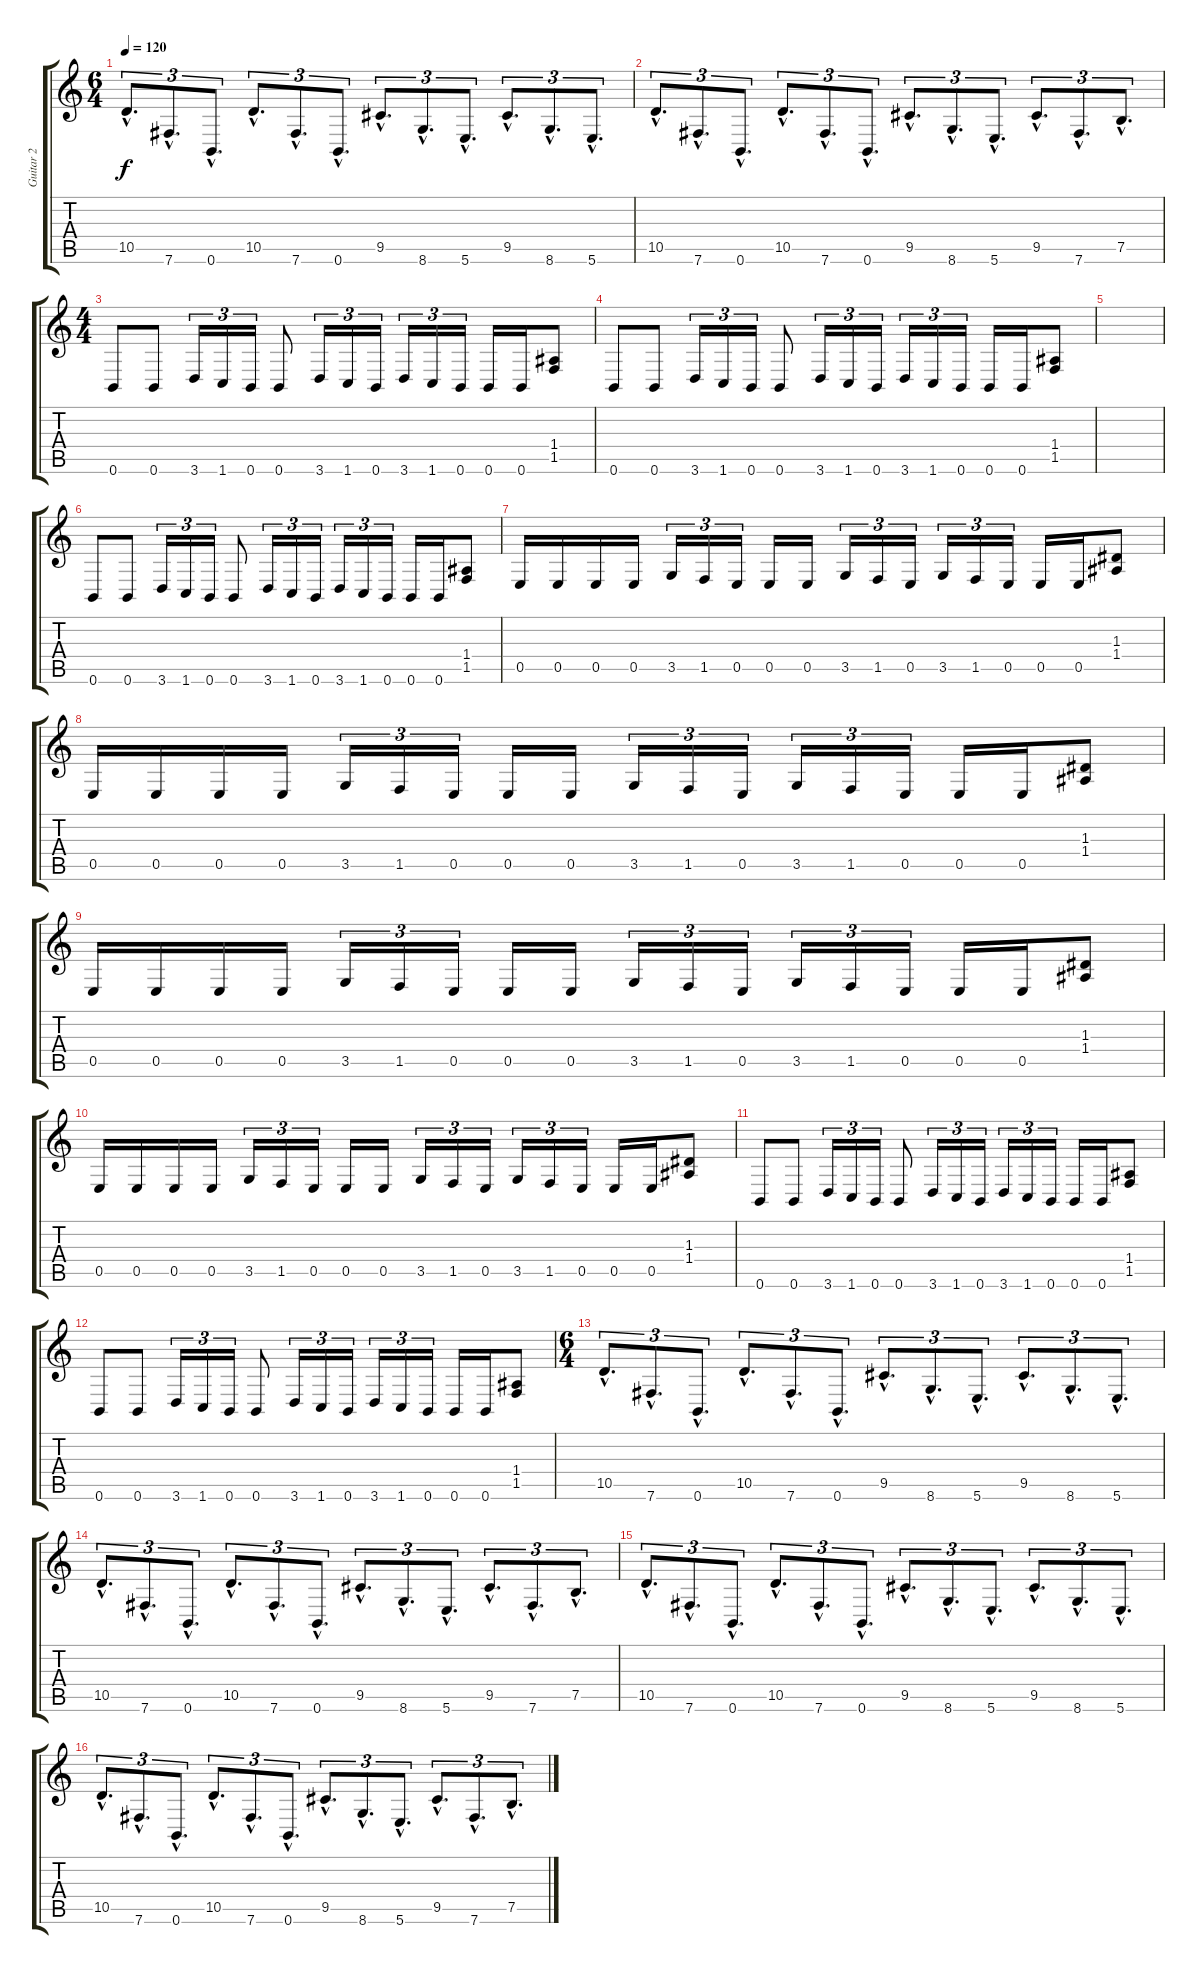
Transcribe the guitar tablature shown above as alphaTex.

\track ("Guitar 2" "Guitar 2") {instrument distortionguitar}
\staff {score tabs}
\tuning (B3 Gb3 D3 A2 E2 B1) {hide}
\ts (6 4)
\tempo 120
\clef g2
\ks c
10.5{hac}.8{d tu (3 2) dy f} 7.6{hac}.8{d tu (3 2)} 0.6{hac}.8{d tu (3 2)} 10.5{hac}.8{d tu (3 2)} 7.6{hac}.8{d tu (3 2)} 0.6{hac}.8{d tu (3 2)} 9.5{hac}.8{d tu (3 2)} 8.6{hac}.8{d tu (3 2)} 5.6{hac}.8{d tu (3 2)} 9.5{hac}.8{d tu (3 2)} 8.6{hac}.8{d tu (3 2)} 5.6{hac}.8{d tu (3 2)} |
10.5{hac}.8{d tu (3 2)} 7.6{hac}.8{d tu (3 2)} 0.6{hac}.8{d tu (3 2)} 10.5{hac}.8{d tu (3 2)} 7.6{hac}.8{d tu (3 2)} 0.6{hac}.8{d tu (3 2)} 9.5{hac}.8{d tu (3 2)} 8.6{hac}.8{d tu (3 2)} 5.6{hac}.8{d tu (3 2)} 9.5{hac}.8{d tu (3 2)} 7.6{hac}.8{d tu (3 2)} 7.5{hac}.8{d tu (3 2)} |
\ts (4 4)
0.6.8 0.6.8 3.6.16{tu (3 2)} 1.6.16{tu (3 2)} 0.6.16{tu (3 2)} 0.6.8 3.6.16{tu (3 2)} 1.6.16{tu (3 2)} 0.6.16{tu (3 2)} 3.6.16{tu (3 2)} 1.6.16{tu (3 2)} 0.6.16{tu (3 2)} 0.6.16 0.6.16 (1.4 1.5).8 |
0.6.8 0.6.8 3.6.16{tu (3 2)} 1.6.16{tu (3 2)} 0.6.16{tu (3 2)} 0.6.8 3.6.16{tu (3 2)} 1.6.16{tu (3 2)} 0.6.16{tu (3 2)} 3.6.16{tu (3 2)} 1.6.16{tu (3 2)} 0.6.16{tu (3 2)} 0.6.16 0.6.16 (1.4 1.5).8 |
|
0.6.8 0.6.8 3.6.16{tu (3 2)} 1.6.16{tu (3 2)} 0.6.16{tu (3 2)} 0.6.8 3.6.16{tu (3 2)} 1.6.16{tu (3 2)} 0.6.16{tu (3 2)} 3.6.16{tu (3 2)} 1.6.16{tu (3 2)} 0.6.16{tu (3 2)} 0.6.16 0.6.16 (1.4 1.5).8 |
0.5.16 0.5.16 0.5.16 0.5.16 3.5.16{tu (3 2)} 1.5.16{tu (3 2)} 0.5.16{tu (3 2)} 0.5.16 0.5.16 3.5.16{tu (3 2)} 1.5.16{tu (3 2)} 0.5.16{tu (3 2)} 3.5.16{tu (3 2)} 1.5.16{tu (3 2)} 0.5.16{tu (3 2)} 0.5.16 0.5.16 (1.3 1.4).8 |
0.5.16 0.5.16 0.5.16 0.5.16 3.5.16{tu (3 2)} 1.5.16{tu (3 2)} 0.5.16{tu (3 2)} 0.5.16 0.5.16 3.5.16{tu (3 2)} 1.5.16{tu (3 2)} 0.5.16{tu (3 2)} 3.5.16{tu (3 2)} 1.5.16{tu (3 2)} 0.5.16{tu (3 2)} 0.5.16 0.5.16 (1.3 1.4).8 |
0.5.16 0.5.16 0.5.16 0.5.16 3.5.16{tu (3 2)} 1.5.16{tu (3 2)} 0.5.16{tu (3 2)} 0.5.16 0.5.16 3.5.16{tu (3 2)} 1.5.16{tu (3 2)} 0.5.16{tu (3 2)} 3.5.16{tu (3 2)} 1.5.16{tu (3 2)} 0.5.16{tu (3 2)} 0.5.16 0.5.16 (1.3 1.4).8 |
0.5.16 0.5.16 0.5.16 0.5.16 3.5.16{tu (3 2)} 1.5.16{tu (3 2)} 0.5.16{tu (3 2)} 0.5.16 0.5.16 3.5.16{tu (3 2)} 1.5.16{tu (3 2)} 0.5.16{tu (3 2)} 3.5.16{tu (3 2)} 1.5.16{tu (3 2)} 0.5.16{tu (3 2)} 0.5.16 0.5.16 (1.3 1.4).8 |
0.6.8 0.6.8 3.6.16{tu (3 2)} 1.6.16{tu (3 2)} 0.6.16{tu (3 2)} 0.6.8 3.6.16{tu (3 2)} 1.6.16{tu (3 2)} 0.6.16{tu (3 2)} 3.6.16{tu (3 2)} 1.6.16{tu (3 2)} 0.6.16{tu (3 2)} 0.6.16 0.6.16 (1.4 1.5).8 |
0.6.8 0.6.8 3.6.16{tu (3 2)} 1.6.16{tu (3 2)} 0.6.16{tu (3 2)} 0.6.8 3.6.16{tu (3 2)} 1.6.16{tu (3 2)} 0.6.16{tu (3 2)} 3.6.16{tu (3 2)} 1.6.16{tu (3 2)} 0.6.16{tu (3 2)} 0.6.16 0.6.16 (1.4 1.5).8 |
\ts (6 4)
10.5{hac}.8{d tu (3 2)} 7.6{hac}.8{d tu (3 2)} 0.6{hac}.8{d tu (3 2)} 10.5{hac}.8{d tu (3 2)} 7.6{hac}.8{d tu (3 2)} 0.6{hac}.8{d tu (3 2)} 9.5{hac}.8{d tu (3 2)} 8.6{hac}.8{d tu (3 2)} 5.6{hac}.8{d tu (3 2)} 9.5{hac}.8{d tu (3 2)} 8.6{hac}.8{d tu (3 2)} 5.6{hac}.8{d tu (3 2)} |
10.5{hac}.8{d tu (3 2)} 7.6{hac}.8{d tu (3 2)} 0.6{hac}.8{d tu (3 2)} 10.5{hac}.8{d tu (3 2)} 7.6{hac}.8{d tu (3 2)} 0.6{hac}.8{d tu (3 2)} 9.5{hac}.8{d tu (3 2)} 8.6{hac}.8{d tu (3 2)} 5.6{hac}.8{d tu (3 2)} 9.5{hac}.8{d tu (3 2)} 7.6{hac}.8{d tu (3 2)} 7.5{hac}.8{d tu (3 2)} |
10.5{hac}.8{d tu (3 2)} 7.6{hac}.8{d tu (3 2)} 0.6{hac}.8{d tu (3 2)} 10.5{hac}.8{d tu (3 2)} 7.6{hac}.8{d tu (3 2)} 0.6{hac}.8{d tu (3 2)} 9.5{hac}.8{d tu (3 2)} 8.6{hac}.8{d tu (3 2)} 5.6{hac}.8{d tu (3 2)} 9.5{hac}.8{d tu (3 2)} 8.6{hac}.8{d tu (3 2)} 5.6{hac}.8{d tu (3 2)} |
10.5{hac}.8{d tu (3 2)} 7.6{hac}.8{d tu (3 2)} 0.6{hac}.8{d tu (3 2)} 10.5{hac}.8{d tu (3 2)} 7.6{hac}.8{d tu (3 2)} 0.6{hac}.8{d tu (3 2)} 9.5{hac}.8{d tu (3 2)} 8.6{hac}.8{d tu (3 2)} 5.6{hac}.8{d tu (3 2)} 9.5{hac}.8{d tu (3 2)} 7.6{hac}.8{d tu (3 2)} 7.5{hac}.8{d tu (3 2)}
